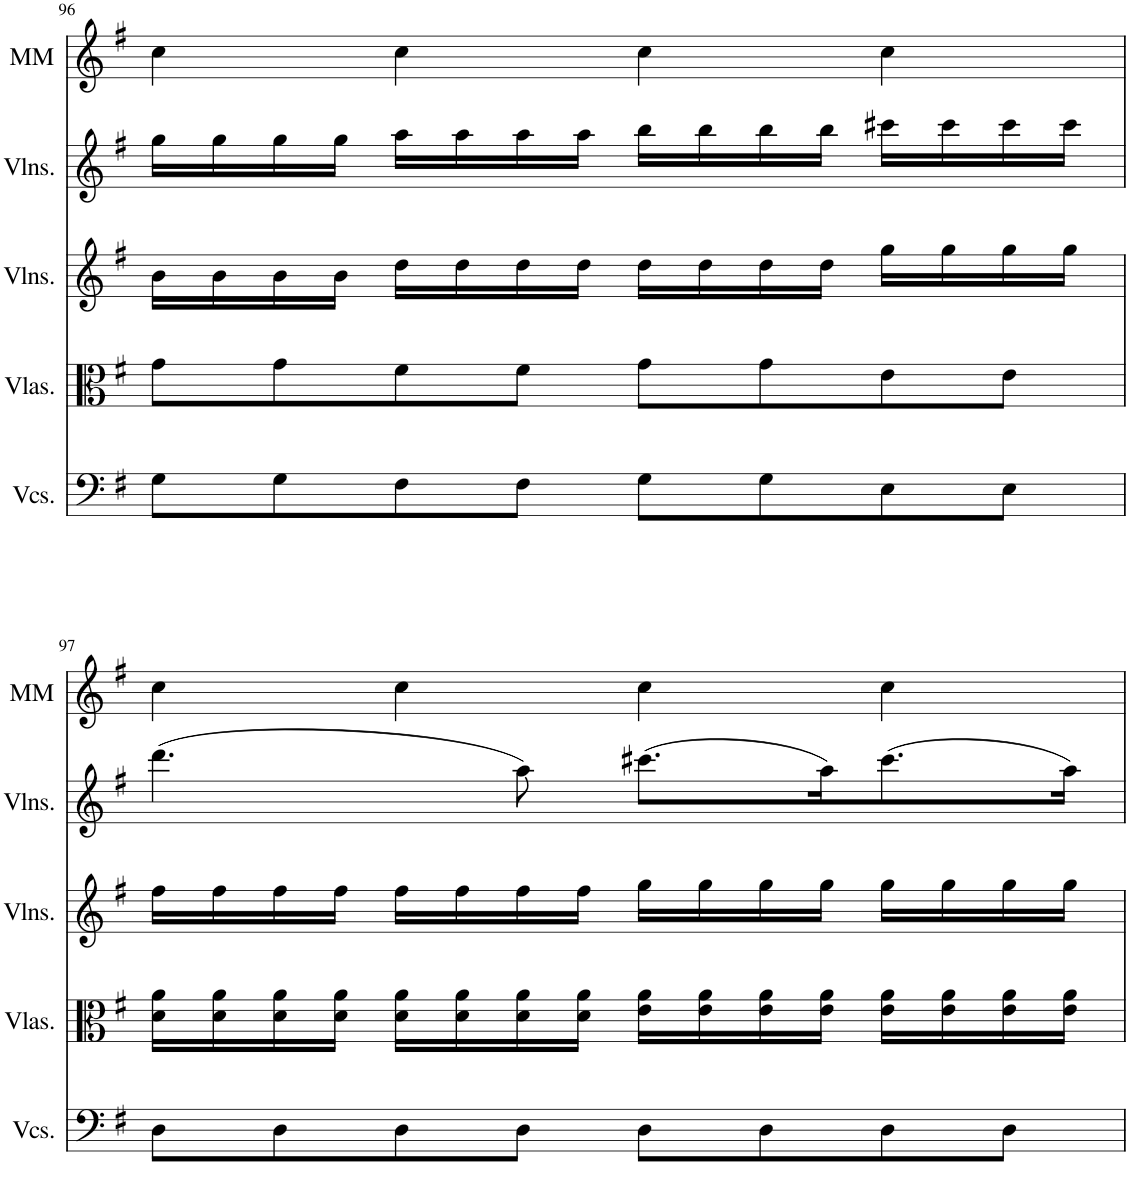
**kern	**kern	**kern	**kern	**kern
*part5	*part4	*part3	*part2	*part1
*staff5	*staff4	*staff3	*staff2	*staff1
*I"Violoncellos	*I"Violas	*I"Violins	*I"Violins	*I"MM
*I'Vcs.	*I'Vlas.	*I'Vlns.	*I'Vlns.	*I'MM
!!LO:PB:g=z
*clefF4	*clefC3	*clefG2	*clefG2	*clefG2
*k[f#]	*k[f#]	*k[f#]	*k[f#]	*k[f#]
*M4/4	*M4/4	*M4/4	*M4/4	*M4/4
*met(c)	*met(c)	*met(c)	*met(c)	*met(c)
=96	=96	=96	=96	=96
8G\L	8g\L	16b\LL	16gg\LL	4cc\
.	.	16b\	16gg\	.
8G\	8g\	16b\	16gg\	.
.	.	16b\JJ	16gg\JJ	.
8F#\	8f#\	16dd\LL	16aa\LL	4cc\
.	.	16dd\	16aa\	.
8F#\J	8f#\J	16dd\	16aa\	.
.	.	16dd\JJ	16aa\JJ	.
8G\L	8g\L	16dd\LL	16bb\LL	4cc\
.	.	16dd\	16bb\	.
8G\	8g\	16dd\	16bb\	.
.	.	16dd\JJ	16bb\JJ	.
8E\	8e\	16gg\LL	16ccc#X\LL	4cc\
.	.	16gg\	16ccc#\	.
8E\J	8e\J	16gg\	16ccc#\	.
.	.	16gg\JJ	16ccc#\JJ	.
!!LO:LB:g=z
=97	=97	=97	=97	=97
8D\L	16d\ 16a\LL	16ff#\LL	(4.ddd\	4cc\
.	16d\ 16a\	16ff#\	.	.
8D\	16d\ 16a\	16ff#\	.	.
.	16d\ 16a\JJ	16ff#\JJ	.	.
8D\	16d\ 16a\LL	16ff#\LL	.	4cc\
.	16d\ 16a\	16ff#\	.	.
8D\J	16d\ 16a\	16ff#\	8aa\)	.
.	16d\ 16a\JJ	16ff#\JJ	.	.
8D\L	16e\ 16a\LL	16gg\LL	(8.ccc#X\L	4cc\
.	16e\ 16a\	16gg\	.	.
8D\	16e\ 16a\	16gg\	.	.
.	16e\ 16a\JJ	16gg\JJ	16aa\K)	.
8D\	16e\ 16a\LL	16gg\LL	(8.ccc#\	4cc\
.	16e\ 16a\	16gg\	.	.
8D\J	16e\ 16a\	16gg\	.	.
.	16e\ 16a\JJ	16gg\JJ	16aa\Jk)	.
=	=	=	=	=
*-	*-	*-	*-	*-
